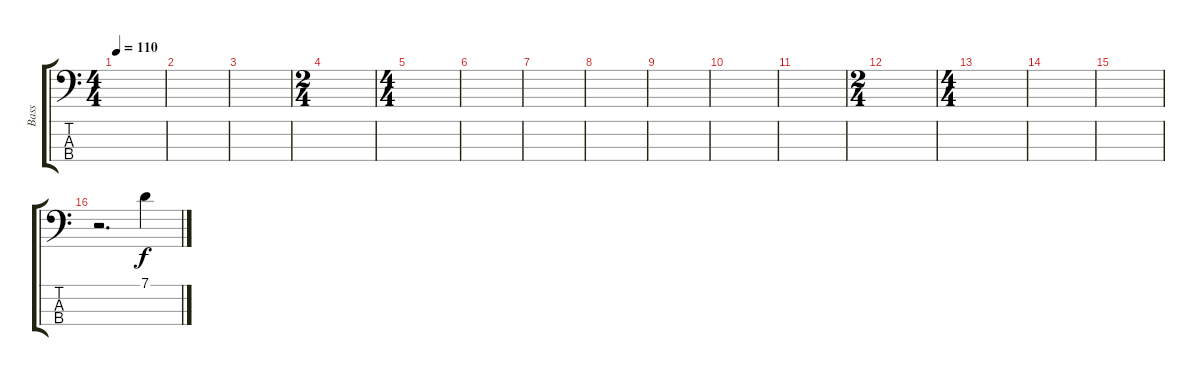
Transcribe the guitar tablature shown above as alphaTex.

\track ("Bass" "Bass") {instrument fretlessbass}
\staff {score tabs}
\tuning (G2 D2 A1 E1) {hide}
\ts (4 4)
\tempo 110
\clef f4
\ks c
|
|
|
\ts (2 4)
|
\ts (4 4)
|
|
|
|
|
|
|
\ts (2 4)
|
\ts (4 4)
|
|
|
r.2{d} 7.1.4
